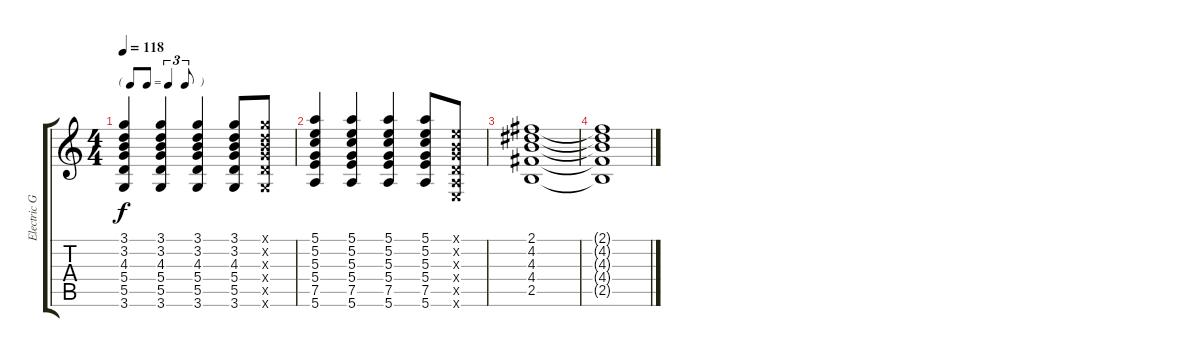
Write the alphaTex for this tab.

\track ("Electric Guitar" "Electric G") {instrument acousticguitarnylon}
\staff {score tabs}
\tuning (E4 B3 G3 D3 A2 E2) {hide}
\ts (4 4)
\tf triplet8th
\tempo 118
\clef g2
\ks c
(3.1 3.2 4.3 5.4 5.5 3.6).4{dy f} (3.1 3.2 4.3 5.4 5.5 3.6).4 (3.1 3.2 4.3 5.4 5.5 3.6).4 (3.1 3.2 4.3 5.4 5.5 3.6).8 (3.1{x} 3.2{x} 4.3{x} 5.4{x} 5.5{x} 3.6{x}).8 |
(5.1 5.2 5.3 5.4 7.5 5.6).4 (5.1 5.2 5.3 5.4 7.5 5.6).4 (5.1 5.2 5.3 5.4 7.5 5.6).4 (5.1 5.2 5.3 5.4 7.5 5.6).8 (0.1{x} 0.2{x} 0.3{x} 0.4{x} 0.5{x} 0.6{x}).8 |
(2.1 4.2 4.3 4.4 2.5).1 |
(2.1{t} 4.2{t} 4.3{t} 4.4{t} 2.5{t}).1
